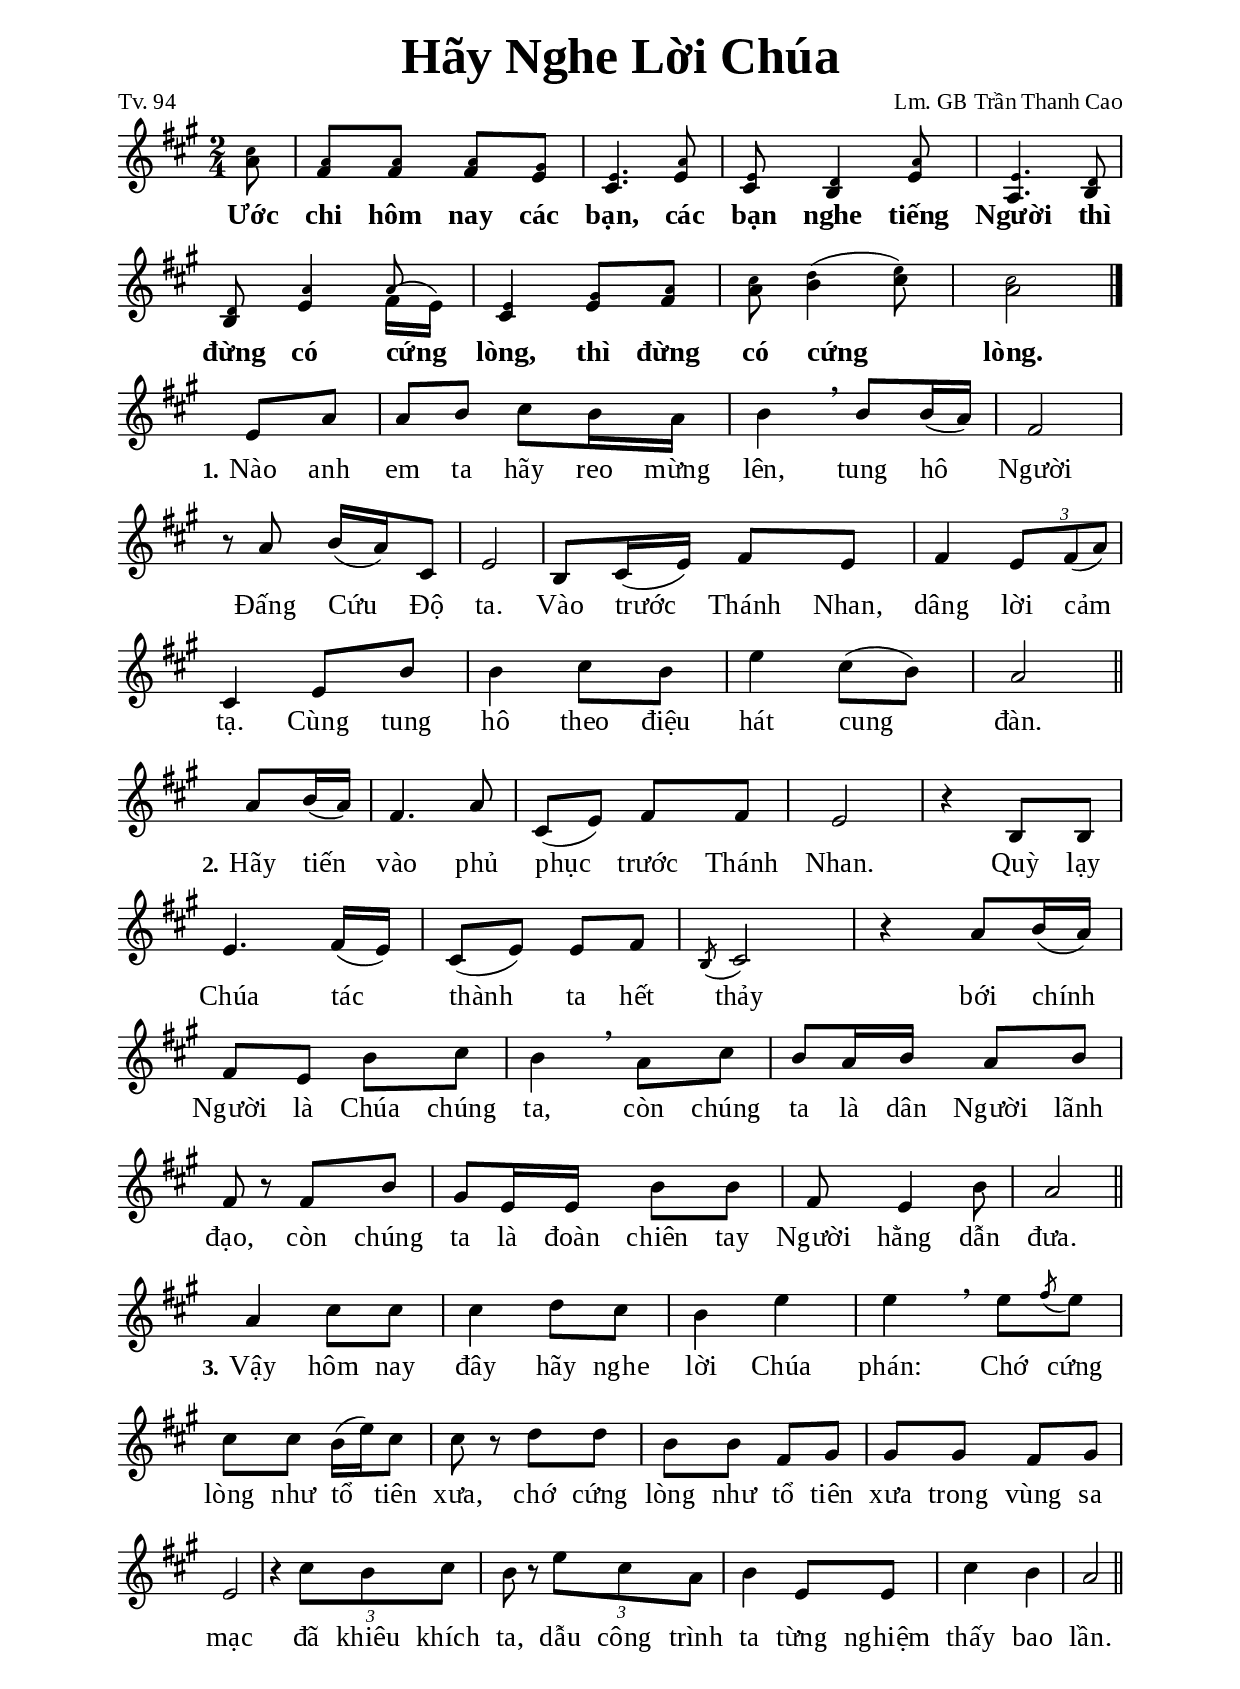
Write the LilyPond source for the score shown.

% Cài đặt chung
\version "2.22.1"
\include "english.ly"

\header {
  title = \markup { \fontsize #3 "Hãy Nghe Lời Chúa" }
  poet = "Tv. 94"
  composer = "Lm. GB Trần Thanh Cao"
  %arranger = " "
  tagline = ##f
}

% Nhạc điệp khúc
nhacDiepKhucSop = \relative c'' {
  \partial 8 a8 |
  fs fs fs e |
  cs4. e8 |
  cs b4 e8 |
  a,4. b8 |
  b e4 fs16 ^(e) |
  cs4 e8 fs |
  a b4 (cs8) |
  a2 \bar "|."
}

nhacDiepKhucBas = \relative c'' {
  \partial 8 cs8 |
  a a a gs |
  e4. a8 |
  e d4 a'8 |
  e4. d8 |
  d a'4 a8 |
  e4 gs8 a |
  cs8 d4 (e8) |
  cs2
}

% Nhạc phiên khúc
nhacPhienKhucMot = \relative c' {
  \partial 4 e8 a |
  a b cs b16 a |
  b4 \breathe b8 b16 (a) |
  fs2 |
  r8 a b16 (a) cs,8 |
  e2 |
  b8 cs16 (e) fs8 e |
  fs4 \tuplet 3/2 { e8 fs (a) } |
  cs,4 e8 b' |
  b4 cs8 b |
  e4 cs8 (b) |
  a2 \bar "||"
}

nhacPhienKhucHai = \relative c'' {
  \partial 4 a8 b16 (a) |
  fs4. a8 |
  cs,8 (e) fs fs |
  e2 |
  r4 b8 b |
  e4. fs16 (e) |
  cs8 (e) e fs |
  \acciaccatura b,8 cs2 |
  r4 a'8 b16 (a) |
  fs8 e b' cs |
  b4 \breathe a8 cs |
  b a16 b a8 b |
  fs r fs b |
  gs e16 e b'8 b |
  fs e4 b'8 |
  a2 \bar "||"
}

nhacPhienKhucBa = \relative c'' {
  a4 cs8 cs |
  cs4 d8 cs |
  b4 e |
  e \breathe e8 \acciaccatura fs e |
  cs cs b16 (e) cs8 |
  cs r d d |
  b b fs gs |
  gs gs fs gs |
  e2 |
  r4 \tuplet 3/2 { cs'8 b cs } |
  b r \tuplet 3/2 { e cs a } |
  b4 e,8 e |
  cs'4 b |
  a2 \bar "||"
}

% Lời điệp khúc
loiDiepKhuc = \lyricmode {
  Ước chi hôm nay các bạn, các bạn nghe tiếng Người
  thì đừng có cứng lòng,
  thì đừng có cứng lòng.
}

% Lời phiên khúc
loiPhienKhucMot = \lyricmode {
  \set stanza = #"1."
  Nào anh em ta hãy reo mừng lên,
  tung hô Người Đấng Cứu Độ ta.
  Vào trước Thánh Nhan, dâng lời cảm tạ.
  Cùng tung hô theo điệu hát cung đàn.
}

loiPhienKhucHai = \lyricmode {
  \set stanza = #"2."
  Hãy tiến vào phủ phục trước Thánh Nhan.
  Quỳ lạy Chúa tác thành ta hết thảy
  bới chính Người là Chúa chúng ta,
  còn chúng ta là dân Người lãnh đạo,
  còn chúng ta là đoàn chiên tay Người hằng dẫn đưa.
}

loiPhienKhucBa = \lyricmode {
  \set stanza = #"3."
  Vậy hôm nay đây hãy nghe lời Chúa phán:
  Chớ cứng lòng như tổ tiên xưa,
  chớ cứng lòng như tổ tiên xưa trong vùng sa mạc
  đã khiêu khích ta, dẫu công trình ta
  từng nghiệm thấy bao lần.
}


% Dàn trang
\paper {
  #(set-paper-size "a4")
  top-margin = 10\mm
  bottom-margin = 10\mm
  left-margin = 20\mm
  right-margin = 20\mm
  indent = #0
  #(define fonts
    (make-pango-font-tree
      "Liberation Serif"
      "Liberation Serif"
      "Liberation Serif"
      (/ 20 20)))
  page-count = #1
  system-system-spacing = #'((basic-distance . 13))
  score-system-spacing = #'((basic-distance . 13))
}

% Thiết lập tông và nhịp
TongNhip = { \key a \major \time 2/4 }

% Đổi kích thước nốt cho bè phụ
notBePhu =
#(define-music-function (font-size music) (number? ly:music?)
   (for-some-music
     (lambda (m)
       (if (music-is-of-type? m 'rhythmic-event)
           (begin
             (set! (ly:music-property m 'tweaks)
                   (cons `(font-size . ,font-size)
                         (ly:music-property m 'tweaks)))
             #t)
           #f))
     music)
   music)

\score {
  \new ChoirStaff <<
    \new Staff = diepKhuc \with {
        \consists "Merge_rests_engraver"
        %\magnifyStaff #(magstep +1)
        printPartCombineTexts = ##f
      }
      <<
      \new Voice \TongNhip \partCombine 
        \notBePhu -3 { \nhacDiepKhucBas }
        \nhacDiepKhucSop
      \new NullVoice = nhacThamChieu \nhacDiepKhucSop
      \new Lyrics \lyricsto nhacThamChieu \loiDiepKhuc
      >>
  >>
  \layout {
    \override Lyrics.LyricText.font-series = #'bold
    \override Lyrics.LyricText.font-size = #+2
    \override Lyrics.LyricSpace.minimum-distance = #2.5
    \override Score.BarNumber.break-visibility = ##(#f #f #f)
    \override Score.SpacingSpanner.uniform-stretching = ##t
  }
}

\score {
  \new ChoirStaff <<
    \new Staff = phienKhuc \with {
        %\magnifyStaff #(magstep +1)
      }
      <<
      \new Voice = beSop {
        \key a \major \time 2/4 \nhacPhienKhucMot
      }
    >>
    \new Lyrics \lyricsto beSop \loiPhienKhucMot
  >>
  \layout {
    \override Staff.TimeSignature.transparent = ##t
    \override Lyrics.LyricText.font-size = #+2
    \override Lyrics.LyricSpace.minimum-distance = #3
    \override Score.BarNumber.break-visibility = ##(#f #f #f)
    \override Score.SpacingSpanner.uniform-stretching = ##t
  } 
}

\score {
  \new ChoirStaff <<
    \new Staff = phienKhuc \with {
        %\magnifyStaff #(magstep +1)
      }
      <<
      \new Voice = beSop {
        \key a \major \time 2/4 \nhacPhienKhucHai
      }
    >>
    \new Lyrics \lyricsto beSop \loiPhienKhucHai
  >>
  \layout {
    \override Staff.TimeSignature.transparent = ##t
    \override Lyrics.LyricText.font-size = #+2
    \override Lyrics.LyricSpace.minimum-distance = #2.5
    \override Score.BarNumber.break-visibility = ##(#f #f #f)
    \override Score.SpacingSpanner.uniform-stretching = ##t
  } 
}

\score {
  \new ChoirStaff <<
    \new Staff = phienKhuc \with {
        %\magnifyStaff #(magstep +1)
      }
      <<
      \new Voice = beSop {
        \key a \major \time 2/4 \nhacPhienKhucBa
      }
    >>
    \new Lyrics \lyricsto beSop \loiPhienKhucBa
  >>
  \layout {
    \override Staff.TimeSignature.transparent = ##t
    \override Lyrics.LyricText.font-size = #+2
    \override Lyrics.LyricSpace.minimum-distance = #1.5
    \override Score.BarNumber.break-visibility = ##(#f #f #f)
    \override Score.SpacingSpanner.uniform-stretching = ##t
  } 
}
